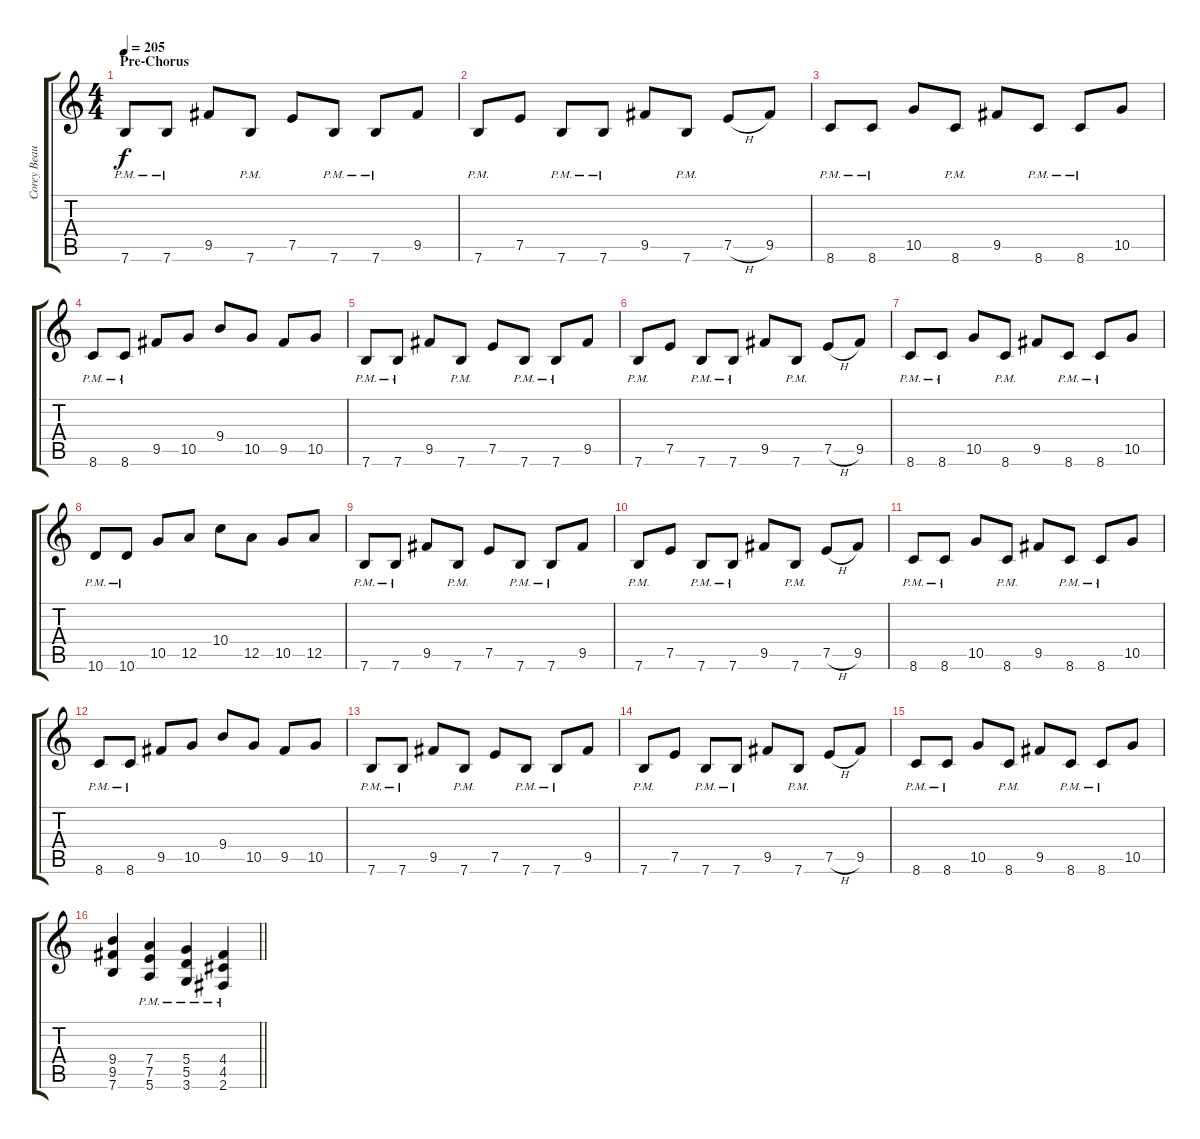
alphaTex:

\track ("Corey Beaulieu" "Corey Beau") {instrument distortionguitar}
\staff {score tabs}
\tuning (E4 B3 G3 D3 A2 E2) {hide}
\ts (4 4)
\section ("" "Pre-Chorus")
\tempo 205
\clef g2
\ks c
7.6{pm}.8{dy f} 7.6{pm}.8 9.5.8 7.6{pm}.8 7.5.8 7.6{pm}.8 7.6{pm}.8 9.5.8 |
7.6{pm}.8 7.5.8 7.6{pm}.8 7.6{pm}.8 9.5.8 7.6{pm}.8 7.5{h}.8 9.5.8 |
8.6{pm}.8 8.6{pm}.8 10.5.8 8.6{pm}.8 9.5.8 8.6{pm}.8 8.6{pm}.8 10.5.8 |
8.6{pm}.8 8.6{pm}.8 9.5.8 10.5.8 9.4.8 10.5.8 9.5.8 10.5.8 |
7.6{pm}.8 7.6{pm}.8 9.5.8 7.6{pm}.8 7.5.8 7.6{pm}.8 7.6{pm}.8 9.5.8 |
7.6{pm}.8 7.5.8 7.6{pm}.8 7.6{pm}.8 9.5.8 7.6{pm}.8 7.5{h}.8 9.5.8 |
8.6{pm}.8 8.6{pm}.8 10.5.8 8.6{pm}.8 9.5.8 8.6{pm}.8 8.6{pm}.8 10.5.8 |
10.6{pm}.8 10.6{pm}.8 10.5.8 12.5.8 10.4.8 12.5.8 10.5.8 12.5.8 |
7.6{pm}.8 7.6{pm}.8 9.5.8 7.6{pm}.8 7.5.8 7.6{pm}.8 7.6{pm}.8 9.5.8 |
7.6{pm}.8 7.5.8 7.6{pm}.8 7.6{pm}.8 9.5.8 7.6{pm}.8 7.5{h}.8 9.5.8 |
8.6{pm}.8 8.6{pm}.8 10.5.8 8.6{pm}.8 9.5.8 8.6{pm}.8 8.6{pm}.8 10.5.8 |
8.6{pm}.8 8.6{pm}.8 9.5.8 10.5.8 9.4.8 10.5.8 9.5.8 10.5.8 |
7.6{pm}.8 7.6{pm}.8 9.5.8 7.6{pm}.8 7.5.8 7.6{pm}.8 7.6{pm}.8 9.5.8 |
7.6{pm}.8 7.5.8 7.6{pm}.8 7.6{pm}.8 9.5.8 7.6{pm}.8 7.5{h}.8 9.5.8 |
8.6{pm}.8 8.6{pm}.8 10.5.8 8.6{pm}.8 9.5.8 8.6{pm}.8 8.6{pm}.8 10.5.8 |
\barLineRight lightlight
(9.4 9.5 7.6).4 (7.4{pm} 7.5{pm} 5.6{pm}).4 (5.4{pm} 5.5{pm} 3.6{pm}).4 (4.4{pm} 4.5{pm} 2.6{pm}).4
